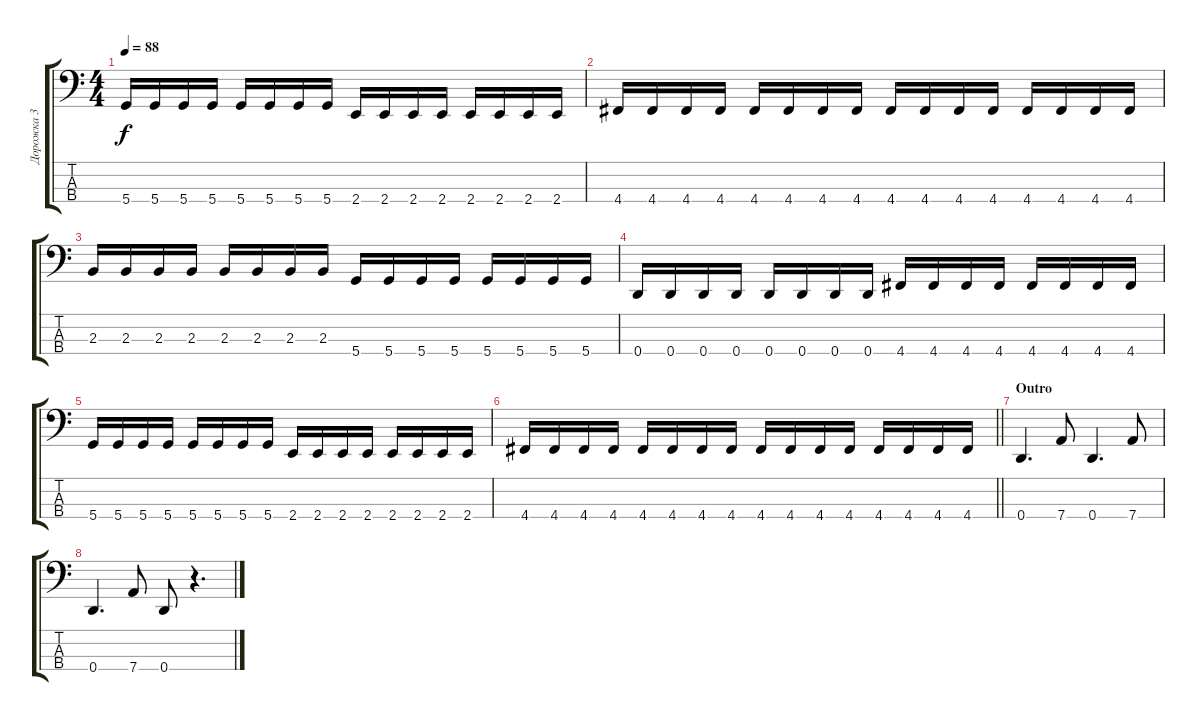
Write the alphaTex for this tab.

\track ("Дорожка 3" "Дорожка 3") {instrument electricbassfinger}
\staff {score tabs}
\tuning (G2 D2 A1 D1) {hide}
\ts (4 4)
\tempo 88
\clef f4
\ks c
5.4.16{dy f} 5.4.16 5.4.16 5.4.16 5.4.16 5.4.16 5.4.16 5.4.16 2.4.16 2.4.16 2.4.16 2.4.16 2.4.16 2.4.16 2.4.16 2.4.16 |
4.4.16 4.4.16 4.4.16 4.4.16 4.4.16 4.4.16 4.4.16 4.4.16 4.4.16 4.4.16 4.4.16 4.4.16 4.4.16 4.4.16 4.4.16 4.4.16 |
2.3.16 2.3.16 2.3.16 2.3.16 2.3.16 2.3.16 2.3.16 2.3.16 5.4.16 5.4.16 5.4.16 5.4.16 5.4.16 5.4.16 5.4.16 5.4.16 |
0.4.16 0.4.16 0.4.16 0.4.16 0.4.16 0.4.16 0.4.16 0.4.16 4.4.16 4.4.16 4.4.16 4.4.16 4.4.16 4.4.16 4.4.16 4.4.16 |
5.4.16 5.4.16 5.4.16 5.4.16 5.4.16 5.4.16 5.4.16 5.4.16 2.4.16 2.4.16 2.4.16 2.4.16 2.4.16 2.4.16 2.4.16 2.4.16 |
\barLineRight lightlight
4.4.16 4.4.16 4.4.16 4.4.16 4.4.16 4.4.16 4.4.16 4.4.16 4.4.16 4.4.16 4.4.16 4.4.16 4.4.16 4.4.16 4.4.16 4.4.16 |
\section ("" "Outro")
0.4.4{d} 7.4.8 0.4.4{d} 7.4.8 |
0.4.4{d} 7.4.8 0.4.8 r.4{d}
